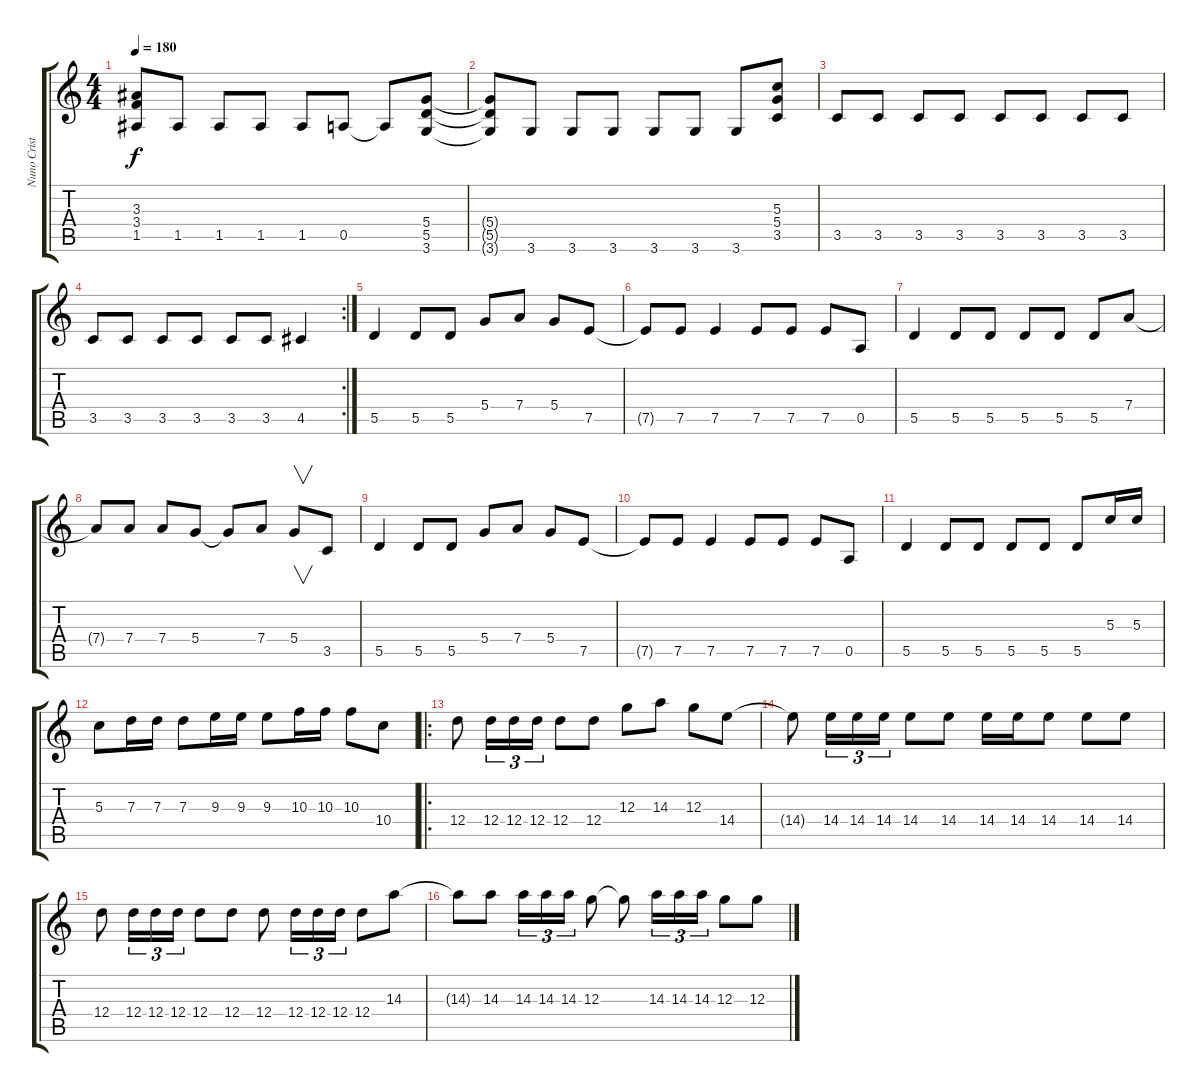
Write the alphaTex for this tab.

\track ("Nuno Cristóvão" "Nuno Crist") {instrument overdrivenguitar}
\staff {score tabs}
\tuning (E4 B3 G3 D3 A2 E2) {hide}
\ts (4 4)
\tempo 180
\clef g2
\ks c
(3.3{t} 3.4{t} 1.5{t}).8{dy f} 1.5.8 1.5.8 1.5.8 1.5.8 0.5.8 0.5{t}.8 (5.4 5.5 3.6).8 |
(5.4{t} 5.5{t} 3.6{t}).8 3.6.8 3.6.8 3.6.8 3.6.8 3.6.8 3.6.8 (5.3 5.4 3.5).8 |
3.5.8 3.5.8 3.5.8 3.5.8 3.5.8 3.5.8 3.5.8 3.5.8 |
\rc 2
3.5.8 3.5.8 3.5.8 3.5.8 3.5.8 3.5.8 4.5.4 |
5.5.4 5.5.8 5.5.8 5.4.8 7.4.8 5.4.8 7.5.8 |
7.5{t}.8 7.5.8 7.5.4 7.5.8 7.5.8 7.5.8 0.5.8 |
5.5.4 5.5.8 5.5.8 5.5.8 5.5.8 5.5.8 7.4.8 |
7.4{t}.8 7.4.8 7.4.8 5.4.8 5.4{t}.8 7.4.8 5.4.8{v} 3.5.8 |
5.5.4 5.5.8 5.5.8 5.4.8 7.4.8 5.4.8 7.5.8 |
7.5{t}.8 7.5.8 7.5.4 7.5.8 7.5.8 7.5.8 0.5.8 |
5.5.4 5.5.8 5.5.8 5.5.8 5.5.8 5.5.8 5.3.16 5.3.16 |
5.3.8 7.3.16 7.3.16 7.3.8 9.3.16 9.3.16 9.3.8 10.3.16 10.3.16 10.3.8 10.4.8 |
\ro
12.4.8 12.4.16{tu (3 2)} 12.4.16{tu (3 2)} 12.4.16{tu (3 2)} 12.4.8 12.4.8 12.3.8 14.3.8 12.3.8 14.4.8 |
14.4{t}.8 14.4.16{tu (3 2)} 14.4.16{tu (3 2)} 14.4.16{tu (3 2)} 14.4.8 14.4.8 14.4.16 14.4.16 14.4.8 14.4.8 14.4.8 |
12.4.8 12.4.16{tu (3 2)} 12.4.16{tu (3 2)} 12.4.16{tu (3 2)} 12.4.8 12.4.8 12.4.8 12.4.16{tu (3 2)} 12.4.16{tu (3 2)} 12.4.16{tu (3 2)} 12.4.8 14.3.8 |
14.3{t}.8 14.3.8 14.3.16{tu (3 2)} 14.3.16{tu (3 2)} 14.3.16{tu (3 2)} 12.3.8 12.3{t}.8 14.3.16{tu (3 2)} 14.3.16{tu (3 2)} 14.3.16{tu (3 2)} 12.3.8 12.3.8
